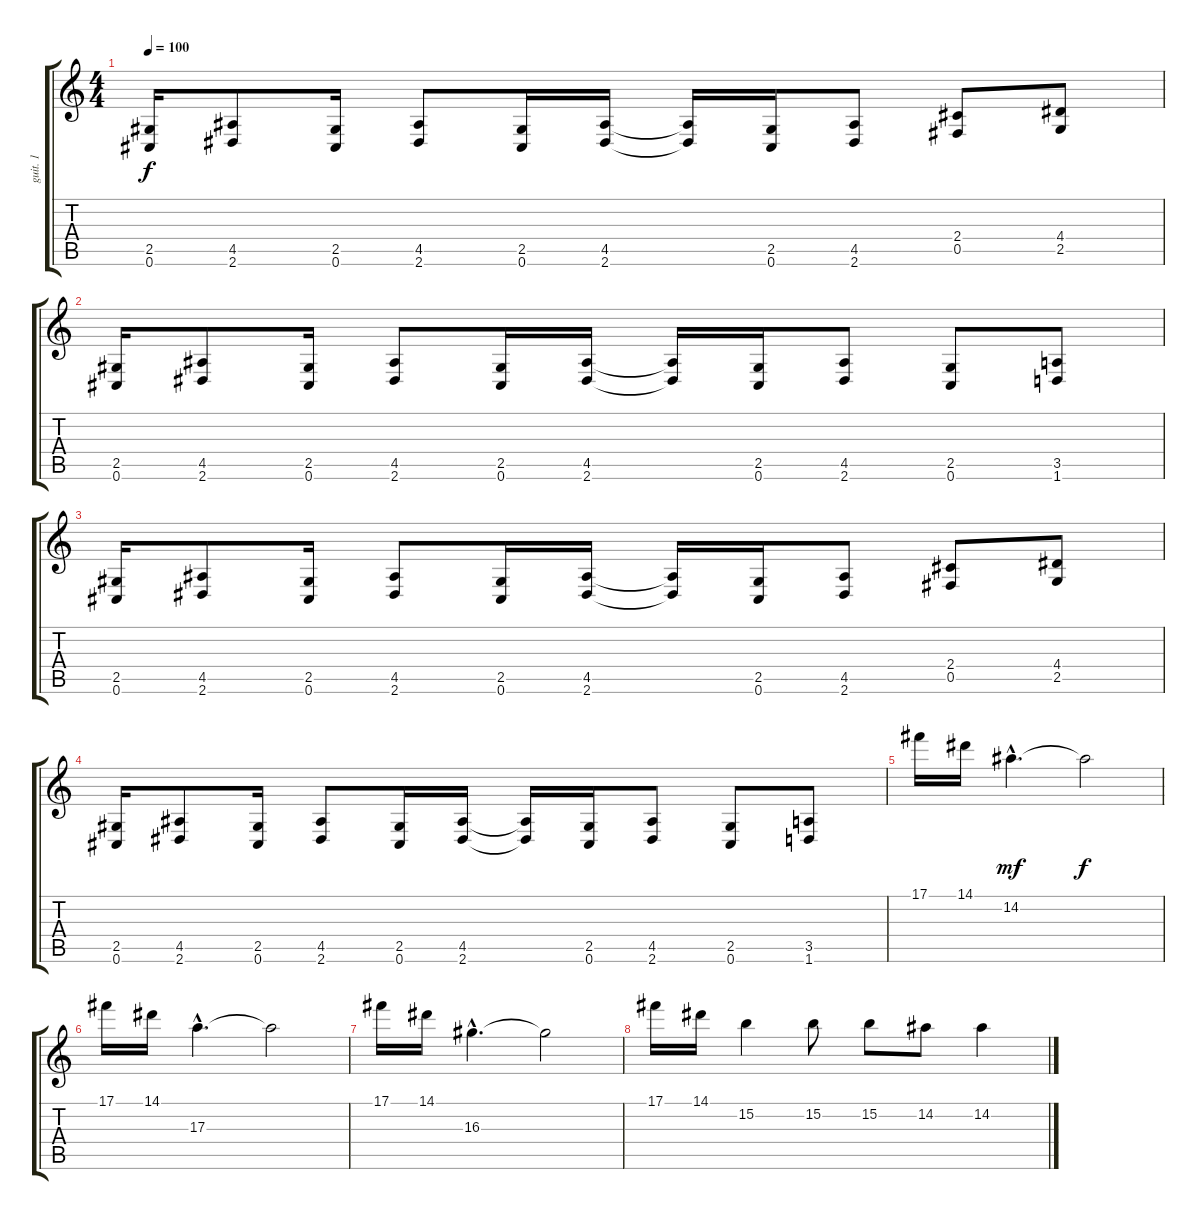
\track ("guit. 1" "guit. 1") {instrument overdrivenguitar}
\staff {score tabs}
\tuning (Db4 Ab3 E3 B2 Gb2 Db2) {hide}
\ts (4 4)
\tempo 100
\clef g2
\ks c
(2.5 0.6).16{dy f} (4.5 2.6).8 (2.5 0.6).16 (4.5 2.6).8 (2.5 0.6).16 (4.5 2.6).16 (4.5{t} 2.6{t}).16 (2.5 0.6).16 (4.5 2.6).8 (2.4 0.5).8 (4.4 2.5).8 |
(2.5 0.6).16 (4.5 2.6).8 (2.5 0.6).16 (4.5 2.6).8 (2.5 0.6).16 (4.5 2.6).16 (4.5{t} 2.6{t}).16 (2.5 0.6).16 (4.5 2.6).8 (2.5 0.6).8 (3.5 1.6).8 |
(2.5 0.6).16 (4.5 2.6).8 (2.5 0.6).16 (4.5 2.6).8 (2.5 0.6).16 (4.5 2.6).16 (4.5{t} 2.6{t}).16 (2.5 0.6).16 (4.5 2.6).8 (2.4 0.5).8 (4.4 2.5).8 |
(2.5 0.6).16 (4.5 2.6).8 (2.5 0.6).16 (4.5 2.6).8 (2.5 0.6).16 (4.5 2.6).16 (4.5{t} 2.6{t}).16 (2.5 0.6).16 (4.5 2.6).8 (2.5 0.6).8 (3.5 1.6).8 |
17.1.16{instrument overdrivenguitar} 14.1.16 14.2{hac}.4{d dy mf} 14.2{t}.2{dy f} |
17.1.16 14.1.16 17.3{hac}.4{d} 17.3{t}.2 |
17.1.16 14.1.16 16.3{hac}.4{d} 16.3{t}.2 |
17.1.16 14.1.16 15.2.4 15.2.8 15.2.8 14.2.8 14.2.4
